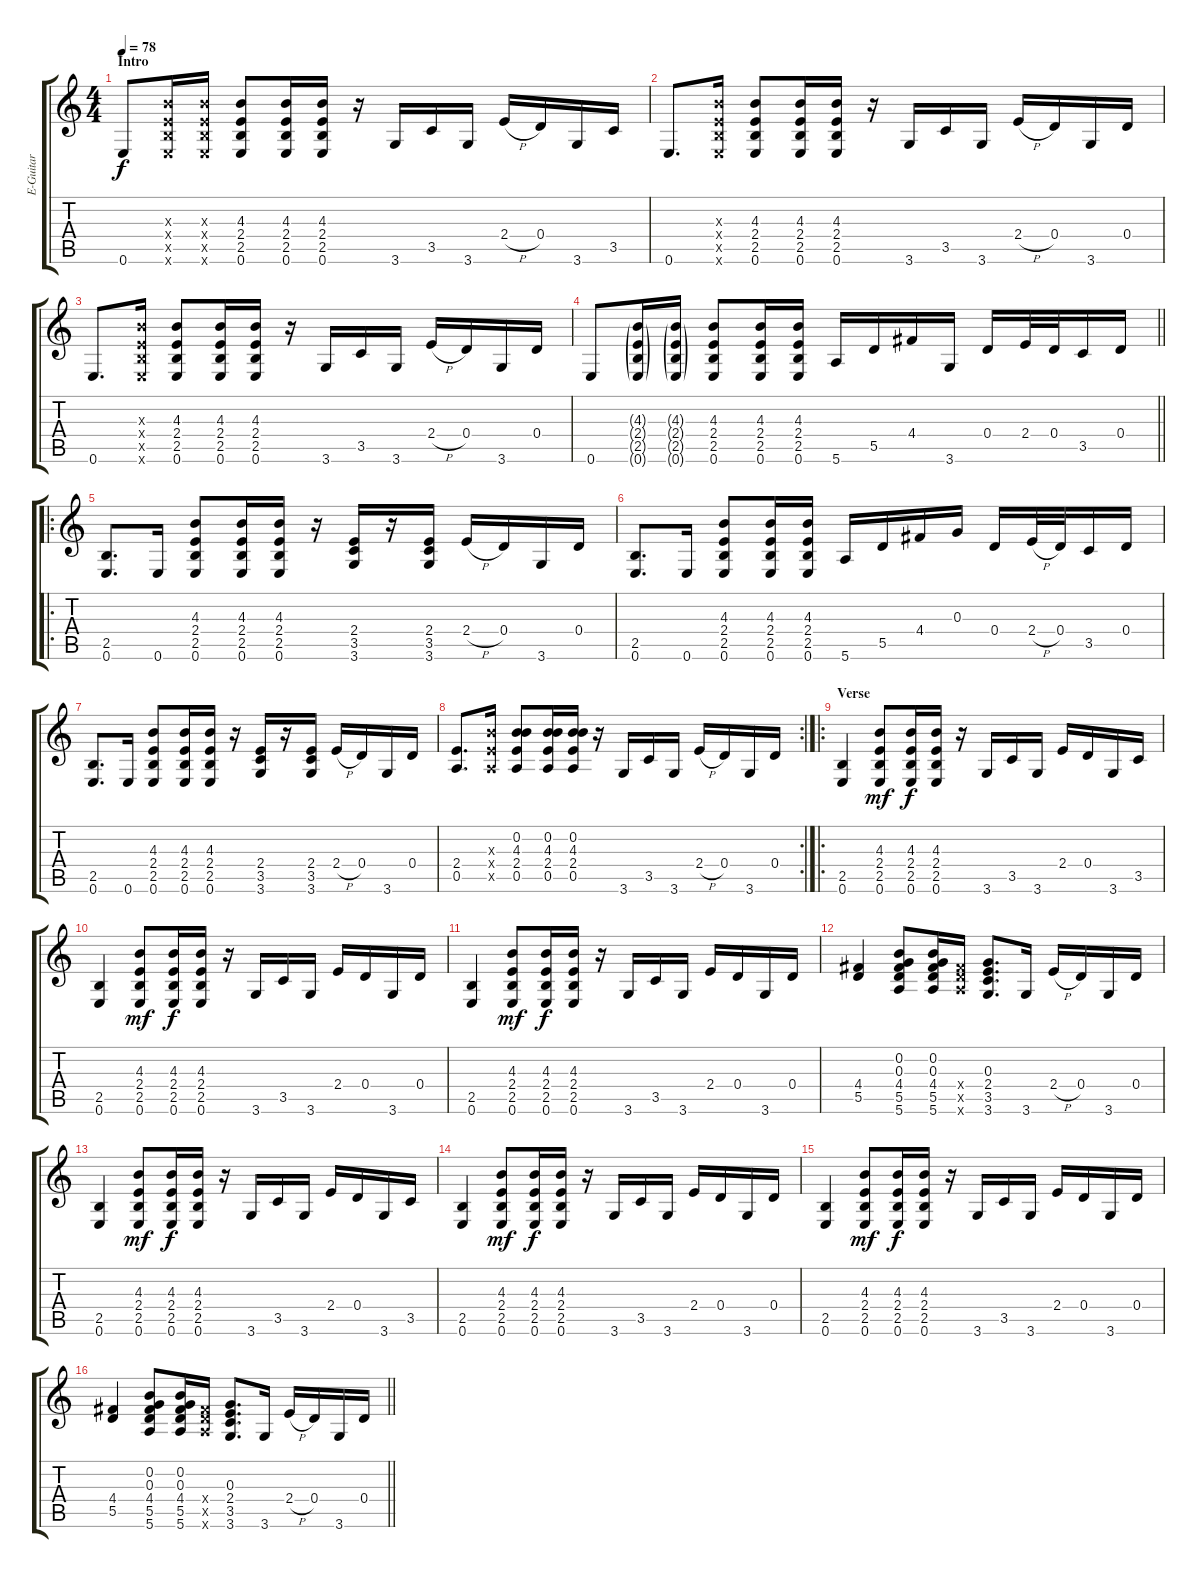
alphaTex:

\track ("E-Guitar" "E-Guitar") {instrument electricguitarjazz}
\staff {score tabs}
\tuning (E4 B3 G3 D3 A2 E2) {hide}
\ts (4 4)
\section ("" "Intro")
\tempo 78
\clef g2
\ks c
0.6.8{dy f instrument electricguitarjazz} (4.3{x} 2.4{x} 2.5{x} 0.6{x}).16 (4.3{x} 2.4{x} 2.5{x} 0.6{x}).16 (4.3 2.4 2.5 0.6).8 (4.3 2.4 2.5 0.6).16 (4.3 2.4 2.5 0.6).16 r.16 3.6.16 3.5.16 3.6.16 2.4{h}.16 0.4.16 3.6.16 3.5.16 |
0.6.8{d} (4.3{x} 2.4{x} 2.5{x} 0.6{x}).16 (4.3 2.4 2.5 0.6).8 (4.3 2.4 2.5 0.6).16 (4.3 2.4 2.5 0.6).16 r.16 3.6.16 3.5.16 3.6.16 2.4{h}.16 0.4.16 3.6.16 0.4.16 |
0.6.8{d} (4.3{x} 2.4{x} 2.5{x} 0.6{x}).16 (4.3 2.4 2.5 0.6).8 (4.3 2.4 2.5 0.6).16 (4.3 2.4 2.5 0.6).16 r.16 3.6.16 3.5.16 3.6.16 2.4{h}.16 0.4.16 3.6.16 0.4.16 |
\barLineRight lightlight
0.6.8 (4.3{g} 2.4{g} 2.5{g} 0.6{g}).16 (4.3{g} 2.4{g} 2.5{g} 0.6{g}).16 (4.3 2.4 2.5 0.6).8 (4.3 2.4 2.5 0.6).16 (4.3 2.4 2.5 0.6).16 5.6.16 5.5.16 4.4.16 3.6.16 0.4.16 2.4.32 0.4.32 3.5.16 0.4.16 |
\ro
(2.5 0.6).8{d} 0.6.16 (4.3 2.4 2.5 0.6).8 (4.3 2.4 2.5 0.6).16 (4.3 2.4 2.5 0.6).16 r.16 (2.4 3.5 3.6).16 r.16 (2.4 3.5 3.6).16 2.4{h}.16 0.4.16 3.6.16 0.4.16 |
(2.5 0.6).8{d} 0.6.16 (4.3 2.4 2.5 0.6).8 (4.3 2.4 2.5 0.6).16 (4.3 2.4 2.5 0.6).16 5.6.16 5.5.16 4.4.16 0.3.16 0.4.16 2.4{h}.32 0.4.32 3.5.16 0.4.16 |
(2.5 0.6).8{d} 0.6.16 (4.3 2.4 2.5 0.6).8 (4.3 2.4 2.5 0.6).16 (4.3 2.4 2.5 0.6).16 r.16 (2.4 3.5 3.6).16 r.16 (2.4 3.5 3.6).16 2.4{h}.16 0.4.16 3.6.16 0.4.16 |
\rc 2
(2.4 0.5).8{d} (4.3{x} 2.4{x} 0.5{x}).16 (0.2 4.3 2.4 0.5).8 (0.2 4.3 2.4 0.5).16 (0.2 4.3 2.4 0.5).16 r.16 3.6.16 3.5.16 3.6.16 2.4{h}.16 0.4.16 3.6.16 0.4.16 |
\ro
\section ("" "Verse")
(2.5 0.6).4 (4.3 2.4 2.5 0.6).8{dy mf} (4.3 2.4 2.5 0.6).16{dy f} (4.3 2.4 2.5 0.6).16 r.16 3.6.16 3.5.16 3.6.16 2.4.16 0.4.16 3.6.16 3.5.16 |
(2.5 0.6).4 (4.3 2.4 2.5 0.6).8{dy mf} (4.3 2.4 2.5 0.6).16{dy f} (4.3 2.4 2.5 0.6).16 r.16 3.6.16 3.5.16 3.6.16 2.4.16 0.4.16 3.6.16 0.4.16 |
(2.5 0.6).4 (4.3 2.4 2.5 0.6).8{dy mf} (4.3 2.4 2.5 0.6).16{dy f} (4.3 2.4 2.5 0.6).16 r.16 3.6.16 3.5.16 3.6.16 2.4.16 0.4.16 3.6.16 0.4.16 |
(4.4 5.5).4 (0.2 0.3 4.4 5.5 5.6).8 (0.2 0.3 4.4 5.5 5.6).16 (4.4{x} 5.5{x} 5.6{x}).16 (0.3 2.4 3.5 3.6).8{d} 3.6.16 2.4{h}.16 0.4.16 3.6.16 0.4.16 |
(2.5 0.6).4 (4.3 2.4 2.5 0.6).8{dy mf} (4.3 2.4 2.5 0.6).16{dy f} (4.3 2.4 2.5 0.6).16 r.16 3.6.16 3.5.16 3.6.16 2.4.16 0.4.16 3.6.16 3.5.16 |
(2.5 0.6).4 (4.3 2.4 2.5 0.6).8{dy mf} (4.3 2.4 2.5 0.6).16{dy f} (4.3 2.4 2.5 0.6).16 r.16 3.6.16 3.5.16 3.6.16 2.4.16 0.4.16 3.6.16 0.4.16 |
(2.5 0.6).4 (4.3 2.4 2.5 0.6).8{dy mf} (4.3 2.4 2.5 0.6).16{dy f} (4.3 2.4 2.5 0.6).16 r.16 3.6.16 3.5.16 3.6.16 2.4.16 0.4.16 3.6.16 0.4.16 |
\barLineRight lightlight
(4.4 5.5).4 (0.2 0.3 4.4 5.5 5.6).8 (0.2 0.3 4.4 5.5 5.6).16 (4.4{x} 5.5{x} 5.6{x}).16 (0.3 2.4 3.5 3.6).8{d} 3.6.16 2.4{h}.16 0.4.16 3.6.16 0.4.16
